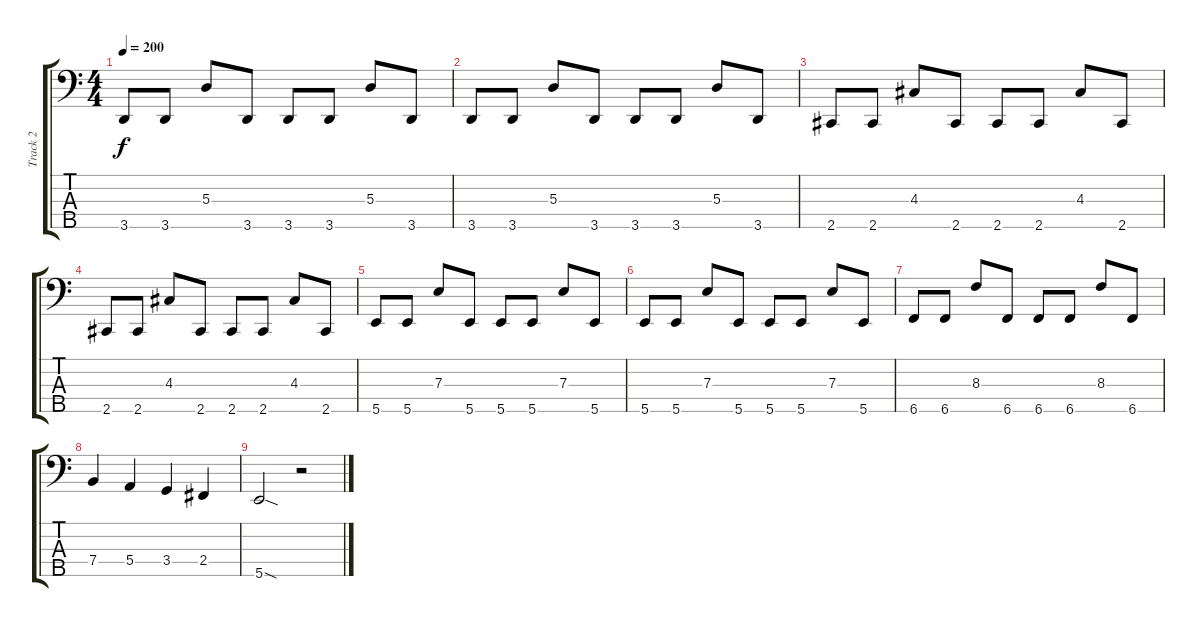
\track ("Track 2" "Track 2") {instrument electricbasspick}
\staff {score tabs}
\tuning (G2 D2 A1 E1 B0) {hide}
\ts (4 4)
\tempo 200
\clef f4
\ks c
3.5.8{dy f} 3.5.8 5.3.8 3.5.8 3.5.8 3.5.8 5.3.8 3.5.8 |
3.5.8 3.5.8 5.3.8 3.5.8 3.5.8 3.5.8 5.3.8 3.5.8 |
2.5.8 2.5.8 4.3.8 2.5.8 2.5.8 2.5.8 4.3.8 2.5.8 |
2.5.8 2.5.8 4.3.8 2.5.8 2.5.8 2.5.8 4.3.8 2.5.8 |
5.5.8 5.5.8 7.3.8 5.5.8 5.5.8 5.5.8 7.3.8 5.5.8 |
5.5.8 5.5.8 7.3.8 5.5.8 5.5.8 5.5.8 7.3.8 5.5.8 |
6.5.8 6.5.8 8.3.8 6.5.8 6.5.8 6.5.8 8.3.8 6.5.8 |
7.4.4 5.4.4 3.4.4 2.4.4 |
5.5{sod}.2 r.2
